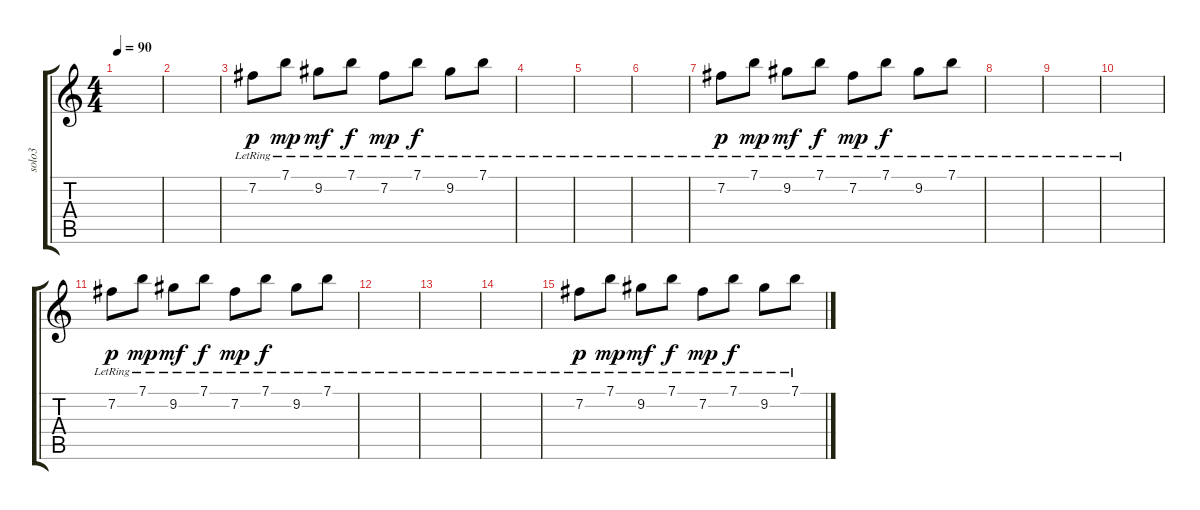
\track ("solo3" "solo3") {instrument electricguitarclean}
\staff {score tabs}
\tuning (E4 B3 G3 D3 A2 E2) {hide}
\ts (4 4)
\tempo 90
\clef g2
\ks c
|
|
7.2{lr}.8{dy p} 7.1{lr}.8{dy mp} 9.2{lr}.8{dy mf} 7.1{lr}.8{dy f} 7.2{lr}.8{dy mp} 7.1{lr}.8{dy f} 9.2{lr}.8 7.1{lr}.8 |
|
|
|
7.2{lr}.8{dy p} 7.1{lr}.8{dy mp} 9.2{lr}.8{dy mf} 7.1{lr}.8{dy f} 7.2{lr}.8{dy mp} 7.1{lr}.8{dy f} 9.2{lr}.8 7.1{lr}.8 |
|
|
|
7.2{lr}.8{dy p} 7.1{lr}.8{dy mp} 9.2{lr}.8{dy mf} 7.1{lr}.8{dy f} 7.2{lr}.8{dy mp} 7.1{lr}.8{dy f} 9.2{lr}.8 7.1{lr}.8 |
|
|
|
7.2{lr}.8{dy p volume 6} 7.1{lr}.8{dy mp} 9.2{lr}.8{dy mf} 7.1{lr}.8{dy f} 7.2{lr}.8{dy mp} 7.1{lr}.8{dy f} 9.2{lr}.8 7.1{lr}.8
